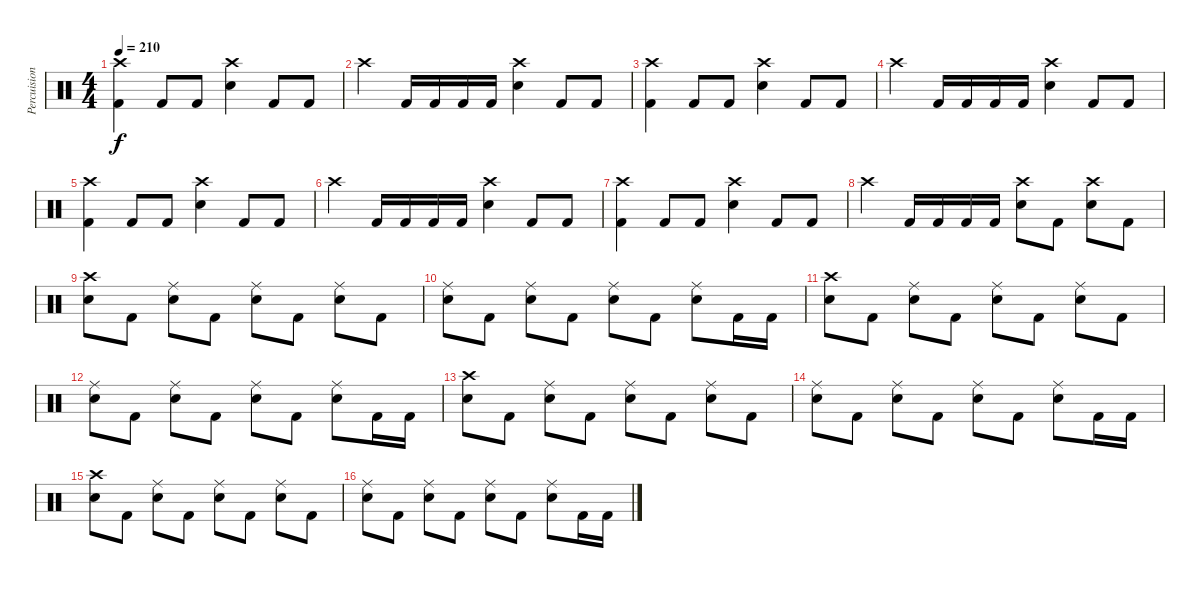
\track ("Percuision" "Percuision") {instrument percussion}
\staff {score}
\articulation defaults
\ts (4 4)
\tempo 210
\clef neutral
\ks c
("Crash high (hit)" "Kick (hit) 2").4{dy f} "Kick (hit) 2".8 "Kick (hit) 2".8 ("Crash high (hit)" "Electric Snare (hit)").4 "Kick (hit) 2".8 "Kick (hit) 2".8 |
"Crash high (hit)".4 "Kick (hit) 2".16 "Kick (hit) 2".16 "Kick (hit) 2".16 "Kick (hit) 2".16 ("Crash high (hit)" "Electric Snare (hit)").4 "Kick (hit) 2".8 "Kick (hit) 2".8 |
("Crash high (hit)" "Kick (hit) 2").4 "Kick (hit) 2".8 "Kick (hit) 2".8 ("Crash high (hit)" "Electric Snare (hit)").4 "Kick (hit) 2".8 "Kick (hit) 2".8 |
"Crash high (hit)".4 "Kick (hit) 2".16 "Kick (hit) 2".16 "Kick (hit) 2".16 "Kick (hit) 2".16 ("Crash high (hit)" "Electric Snare (hit)").4 "Kick (hit) 2".8 "Kick (hit) 2".8 |
("Crash high (hit)" "Kick (hit) 2").4 "Kick (hit) 2".8 "Kick (hit) 2".8 ("Crash high (hit)" "Electric Snare (hit)").4 "Kick (hit) 2".8 "Kick (hit) 2".8 |
"Crash high (hit)".4 "Kick (hit) 2".16 "Kick (hit) 2".16 "Kick (hit) 2".16 "Kick (hit) 2".16 ("Crash high (hit)" "Electric Snare (hit)").4 "Kick (hit) 2".8 "Kick (hit) 2".8 |
("Crash high (hit)" "Kick (hit) 2").4 "Kick (hit) 2".8 "Kick (hit) 2".8 ("Crash high (hit)" "Electric Snare (hit)").4 "Kick (hit) 2".8 "Kick (hit) 2".8 |
"Crash high (hit)".4 "Kick (hit) 2".16 "Kick (hit) 2".16 "Kick (hit) 2".16 "Kick (hit) 2".16 ("Crash high (hit)" "Electric Snare (hit)").8 "Kick (hit) 2".8 ("Crash high (hit)" "Electric Snare (hit)").8 "Kick (hit) 2".8 |
("Crash high (hit)" "Electric Snare (hit)").8 "Kick (hit) 2".8 ("Ride (middle)" "Electric Snare (hit)").8 "Kick (hit) 2".8 ("Ride (middle)" "Electric Snare (hit)").8 "Kick (hit) 2".8 ("Ride (middle)" "Electric Snare (hit)").8 "Kick (hit) 2".8 |
("Ride (middle)" "Electric Snare (hit)").8 "Kick (hit) 2".8 ("Ride (middle)" "Electric Snare (hit)").8 "Kick (hit) 2".8 ("Ride (middle)" "Electric Snare (hit)").8 "Kick (hit) 2".8 ("Ride (middle)" "Electric Snare (hit)").8 "Kick (hit) 2".16 "Kick (hit) 2".16 |
("Crash high (hit)" "Electric Snare (hit)").8 "Kick (hit) 2".8 ("Ride (middle)" "Electric Snare (hit)").8 "Kick (hit) 2".8 ("Ride (middle)" "Electric Snare (hit)").8 "Kick (hit) 2".8 ("Ride (middle)" "Electric Snare (hit)").8 "Kick (hit) 2".8 |
("Ride (middle)" "Electric Snare (hit)").8 "Kick (hit) 2".8 ("Ride (middle)" "Electric Snare (hit)").8 "Kick (hit) 2".8 ("Ride (middle)" "Electric Snare (hit)").8 "Kick (hit) 2".8 ("Ride (middle)" "Electric Snare (hit)").8 "Kick (hit) 2".16 "Kick (hit) 2".16 |
("Crash high (hit)" "Electric Snare (hit)").8 "Kick (hit) 2".8 ("Ride (middle)" "Electric Snare (hit)").8 "Kick (hit) 2".8 ("Ride (middle)" "Electric Snare (hit)").8 "Kick (hit) 2".8 ("Ride (middle)" "Electric Snare (hit)").8 "Kick (hit) 2".8 |
("Ride (middle)" "Electric Snare (hit)").8 "Kick (hit) 2".8 ("Ride (middle)" "Electric Snare (hit)").8 "Kick (hit) 2".8 ("Ride (middle)" "Electric Snare (hit)").8 "Kick (hit) 2".8 ("Ride (middle)" "Electric Snare (hit)").8 "Kick (hit) 2".16 "Kick (hit) 2".16 |
("Crash high (hit)" "Electric Snare (hit)").8 "Kick (hit) 2".8 ("Ride (middle)" "Electric Snare (hit)").8 "Kick (hit) 2".8 ("Ride (middle)" "Electric Snare (hit)").8 "Kick (hit) 2".8 ("Ride (middle)" "Electric Snare (hit)").8 "Kick (hit) 2".8 |
("Ride (middle)" "Electric Snare (hit)").8 "Kick (hit) 2".8 ("Ride (middle)" "Electric Snare (hit)").8 "Kick (hit) 2".8 ("Ride (middle)" "Electric Snare (hit)").8 "Kick (hit) 2".8 ("Ride (middle)" "Electric Snare (hit)").8 "Kick (hit) 2".16 "Kick (hit) 2".16
